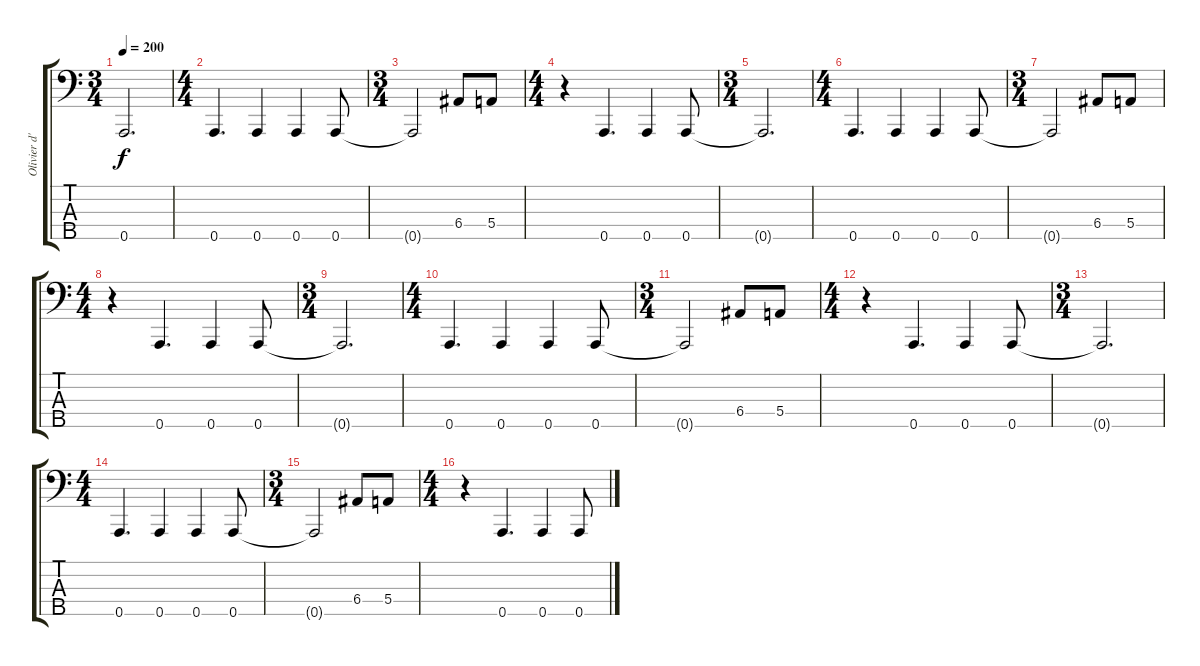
\track ("Olivier d'Aries (Bass)" "Olivier d'") {instrument electricbassfinger}
\staff {score tabs}
\tuning (G2 D2 A1 E1 A0) {hide}
\ts (3 4)
\tempo 200
\clef f4
\ks c
0.5{t}.2{d dy f} |
\ts (4 4)
0.5.4{d} 0.5.4 0.5.4 0.5.8 |
\ts (3 4)
0.5{t}.2 6.4.8 5.4.8 |
\ts (4 4)
r.4 0.5.4{d} 0.5.4 0.5.8 |
\ts (3 4)
0.5{t}.2{d} |
\ts (4 4)
0.5.4{d} 0.5.4 0.5.4 0.5.8 |
\ts (3 4)
0.5{t}.2 6.4.8 5.4.8 |
\ts (4 4)
r.4 0.5.4{d} 0.5.4 0.5.8 |
\ts (3 4)
0.5{t}.2{d} |
\ts (4 4)
0.5.4{d} 0.5.4 0.5.4 0.5.8 |
\ts (3 4)
0.5{t}.2 6.4.8 5.4.8 |
\ts (4 4)
r.4 0.5.4{d} 0.5.4 0.5.8 |
\ts (3 4)
0.5{t}.2{d} |
\ts (4 4)
0.5.4{d} 0.5.4 0.5.4 0.5.8 |
\ts (3 4)
0.5{t}.2 6.4.8 5.4.8 |
\ts (4 4)
r.4 0.5.4{d} 0.5.4 0.5.8
